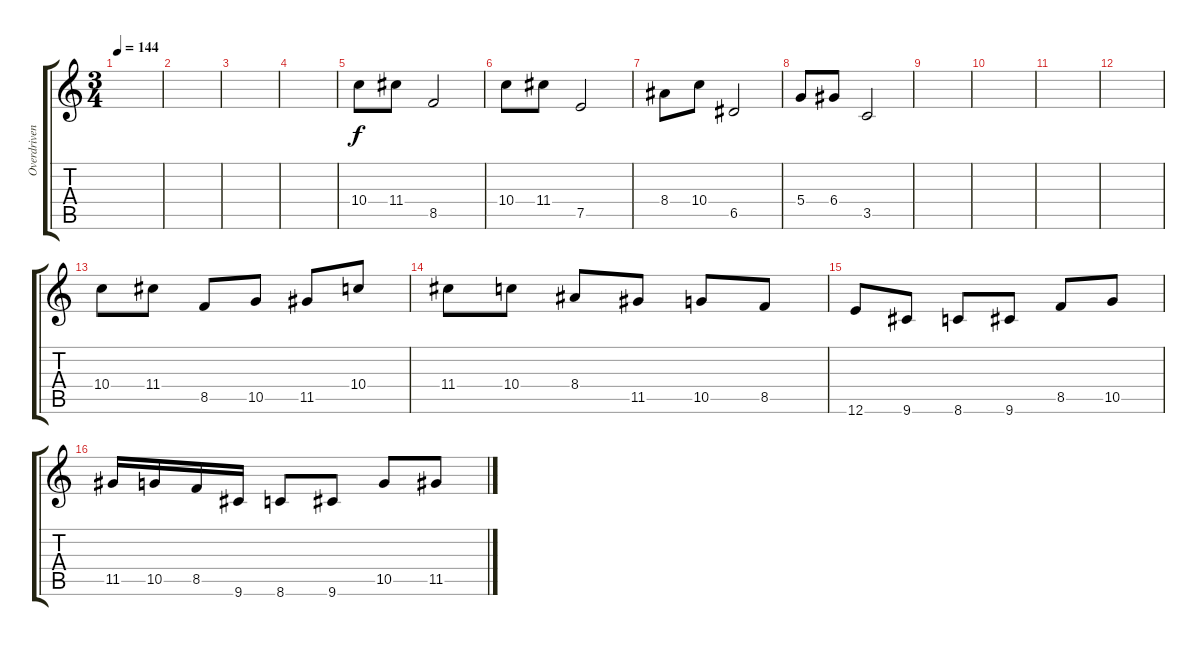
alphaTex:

\track ("Overdriven Guitar" "Overdriven") {instrument overdrivenguitar}
\staff {score tabs}
\tuning (E4 B3 G3 D3 A2 E2) {hide}
\ts (3 4)
\tempo 144
\clef g2
\ks c
|
|
|
|
10.4.8 11.4.8 8.5.2 |
10.4.8 11.4.8 7.5.2 |
8.4.8 10.4.8 6.5.2 |
5.4.8 6.4.8 3.5.2 |
|
|
|
|
10.4.8 11.4.8 8.5.8 10.5.8 11.5.8 10.4.8 |
11.4.8 10.4.8 8.4.8 11.5.8 10.5.8 8.5.8 |
12.6.8 9.6.8 8.6.8 9.6.8 8.5.8 10.5.8 |
11.5.16 10.5.16 8.5.16 9.6.16 8.6.8 9.6.8 10.5.8 11.5.8
